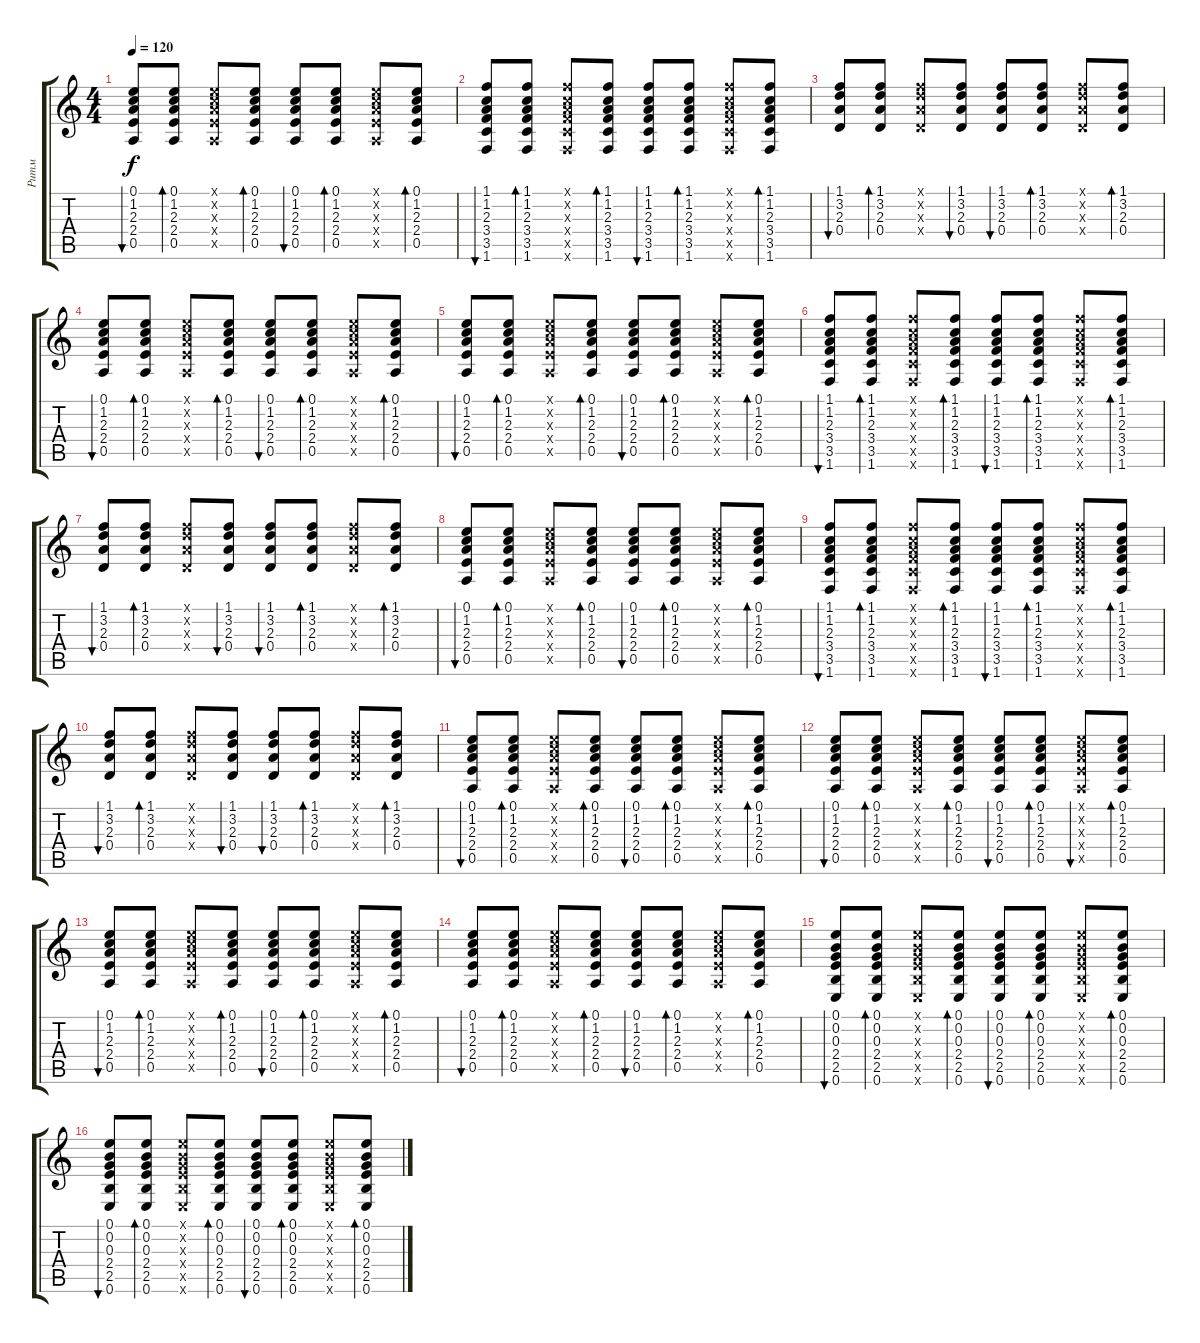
\track ("Ритм" "Ритм") {instrument acousticguitarsteel}
\staff {score tabs}
\tuning (E4 B3 G3 D3 A2 E2) {hide}
\ts (4 4)
\tempo 120
\clef g2
\ks c
(0.1 1.2 2.3 2.4 0.5).8{bu 30 dy f} (0.1 1.2 2.3 2.4 0.5).8{bd 30} (0.1{x} 1.2{x} 2.3{x} 2.4{x} 0.5{x}).8 (0.1 1.2 2.3 2.4 0.5).8{bd 30} (0.1 1.2 2.3 2.4 0.5).8{bu 30} (0.1 1.2 2.3 2.4 0.5).8{bd 30} (0.1{x} 1.2{x} 2.3{x} 2.4{x} 0.5{x}).8 (0.1 1.2 2.3 2.4 0.5).8{bd 30} |
(1.1 1.2 2.3 3.4 3.5 1.6).8{bu 30} (1.1 1.2 2.3 3.4 3.5 1.6).8{bd 30} (1.1{x} 1.2{x} 2.3{x} 3.4{x} 3.5{x} 1.6{x}).8 (1.1 1.2 2.3 3.4 3.5 1.6).8{bd 30} (1.1 1.2 2.3 3.4 3.5 1.6).8{bu 30} (1.1 1.2 2.3 3.4 3.5 1.6).8{bd 30} (1.1{x} 1.2{x} 2.3{x} 3.4{x} 3.5{x} 1.6{x}).8 (1.1 1.2 2.3 3.4 3.5 1.6).8{bd 30} |
(1.1 3.2 2.3 0.4).8{bu 30} (1.1 3.2 2.3 0.4).8{bd 30} (1.1{x} 3.2{x} 2.3{x} 0.4{x}).8 (1.1 3.2 2.3 0.4).8{bu 30} (1.1 3.2 2.3 0.4).8{bu 30} (1.1 3.2 2.3 0.4).8{bd 30} (1.1{x} 3.2{x} 2.3{x} 0.4{x}).8 (1.1 3.2 2.3 0.4).8{bd 30} |
(0.1 1.2 2.3 2.4 0.5).8{bu 30} (0.1 1.2 2.3 2.4 0.5).8{bd 30} (0.1{x} 1.2{x} 2.3{x} 2.4{x} 0.5{x}).8 (0.1 1.2 2.3 2.4 0.5).8{bd 30} (0.1 1.2 2.3 2.4 0.5).8{bu 30} (0.1 1.2 2.3 2.4 0.5).8{bd 30} (0.1{x} 1.2{x} 2.3{x} 2.4{x} 0.5{x}).8 (0.1 1.2 2.3 2.4 0.5).8{bd 30} |
(0.1 1.2 2.3 2.4 0.5).8{bu 30} (0.1 1.2 2.3 2.4 0.5).8{bd 30} (0.1{x} 1.2{x} 2.3{x} 2.4{x} 0.5{x}).8 (0.1 1.2 2.3 2.4 0.5).8{bd 30} (0.1 1.2 2.3 2.4 0.5).8{bu 30} (0.1 1.2 2.3 2.4 0.5).8{bd 30} (0.1{x} 1.2{x} 2.3{x} 2.4{x} 0.5{x}).8 (0.1 1.2 2.3 2.4 0.5).8{bd 30} |
(1.1 1.2 2.3 3.4 3.5 1.6).8{bu 30} (1.1 1.2 2.3 3.4 3.5 1.6).8{bd 30} (1.1{x} 1.2{x} 2.3{x} 3.4{x} 3.5{x} 1.6{x}).8 (1.1 1.2 2.3 3.4 3.5 1.6).8{bd 30} (1.1 1.2 2.3 3.4 3.5 1.6).8{bu 30} (1.1 1.2 2.3 3.4 3.5 1.6).8{bd 30} (1.1{x} 1.2{x} 2.3{x} 3.4{x} 3.5{x} 1.6{x}).8 (1.1 1.2 2.3 3.4 3.5 1.6).8{bd 30} |
(1.1 3.2 2.3 0.4).8{bu 30} (1.1 3.2 2.3 0.4).8{bd 30} (1.1{x} 3.2{x} 2.3{x} 0.4{x}).8 (1.1 3.2 2.3 0.4).8{bu 30} (1.1 3.2 2.3 0.4).8{bu 30} (1.1 3.2 2.3 0.4).8{bd 30} (1.1{x} 3.2{x} 2.3{x} 0.4{x}).8 (1.1 3.2 2.3 0.4).8{bd 30} |
(0.1 1.2 2.3 2.4 0.5).8{bu 30} (0.1 1.2 2.3 2.4 0.5).8{bd 30} (0.1{x} 1.2{x} 2.3{x} 2.4{x} 0.5{x}).8 (0.1 1.2 2.3 2.4 0.5).8{bd 30} (0.1 1.2 2.3 2.4 0.5).8{bu 30} (0.1 1.2 2.3 2.4 0.5).8{bd 30} (0.1{x} 1.2{x} 2.3{x} 2.4{x} 0.5{x}).8 (0.1 1.2 2.3 2.4 0.5).8{bd 30} |
(1.1 1.2 2.3 3.4 3.5 1.6).8{bu 30} (1.1 1.2 2.3 3.4 3.5 1.6).8{bd 30} (1.1{x} 1.2{x} 2.3{x} 3.4{x} 3.5{x} 1.6{x}).8 (1.1 1.2 2.3 3.4 3.5 1.6).8{bd 30} (1.1 1.2 2.3 3.4 3.5 1.6).8{bu 30} (1.1 1.2 2.3 3.4 3.5 1.6).8{bd 30} (1.1{x} 1.2{x} 2.3{x} 3.4{x} 3.5{x} 1.6{x}).8 (1.1 1.2 2.3 3.4 3.5 1.6).8{bd 30} |
(1.1 3.2 2.3 0.4).8{bu 30} (1.1 3.2 2.3 0.4).8{bd 30} (1.1{x} 3.2{x} 2.3{x} 0.4{x}).8 (1.1 3.2 2.3 0.4).8{bu 30} (1.1 3.2 2.3 0.4).8{bu 30} (1.1 3.2 2.3 0.4).8{bd 30} (1.1{x} 3.2{x} 2.3{x} 0.4{x}).8 (1.1 3.2 2.3 0.4).8{bd 30} |
(0.1 1.2 2.3 2.4 0.5).8{bu 30} (0.1 1.2 2.3 2.4 0.5).8{bd 30} (0.1{x} 1.2{x} 2.3{x} 2.4{x} 0.5{x}).8 (0.1 1.2 2.3 2.4 0.5).8{bd 30} (0.1 1.2 2.3 2.4 0.5).8{bu 30} (0.1 1.2 2.3 2.4 0.5).8{bd 30} (0.1{x} 1.2{x} 2.3{x} 2.4{x} 0.5{x}).8 (0.1 1.2 2.3 2.4 0.5).8{bd 30} |
(0.1 1.2 2.3 2.4 0.5).8{bu 30} (0.1 1.2 2.3 2.4 0.5).8{bd 30} (0.1{x} 1.2{x} 2.3{x} 2.4{x} 0.5{x}).8 (0.1 1.2 2.3 2.4 0.5).8{bd 30} (0.1 1.2 2.3 2.4 0.5).8{bu 30} (0.1 1.2 2.3 2.4 0.5).8{bd 30} (0.1{x} 1.2{x} 2.3{x} 2.4{x} 0.5{x}).8{bu 30} (0.1 1.2 2.3 2.4 0.5).8{bd 30} |
(0.1 1.2 2.3 2.4 0.5).8{bu 30} (0.1 1.2 2.3 2.4 0.5).8{bd 30} (0.1{x} 1.2{x} 2.3{x} 2.4{x} 0.5{x}).8 (0.1 1.2 2.3 2.4 0.5).8{bd 30} (0.1 1.2 2.3 2.4 0.5).8{bu 30} (0.1 1.2 2.3 2.4 0.5).8{bd 30} (0.1{x} 1.2{x} 2.3{x} 2.4{x} 0.5{x}).8 (0.1 1.2 2.3 2.4 0.5).8{bd 30} |
(0.1 1.2 2.3 2.4 0.5).8{bu 30} (0.1 1.2 2.3 2.4 0.5).8{bd 30} (0.1{x} 1.2{x} 2.3{x} 2.4{x} 0.5{x}).8 (0.1 1.2 2.3 2.4 0.5).8{bd 30} (0.1 1.2 2.3 2.4 0.5).8{bu 30} (0.1 1.2 2.3 2.4 0.5).8{bd 30} (0.1{x} 1.2{x} 2.3{x} 2.4{x} 0.5{x}).8 (0.1 1.2 2.3 2.4 0.5).8{bd 30} |
(0.1 0.2 0.3 2.4 2.5 0.6).8{bu 30} (0.1 0.2 0.3 2.4 2.5 0.6).8{bd 30} (0.1{x} 0.2{x} 0.3{x} 2.4{x} 2.5{x} 0.6{x}).8 (0.1 0.2 0.3 2.4 2.5 0.6).8{bd 30} (0.1 0.2 0.3 2.4 2.5 0.6).8{bu 30} (0.1 0.2 0.3 2.4 2.5 0.6).8{bd 30} (0.1{x} 0.2{x} 0.3{x} 2.4{x} 2.5{x} 0.6{x}).8 (0.1 0.2 0.3 2.4 2.5 0.6).8{bd 30} |
(0.1 0.2 0.3 2.4 2.5 0.6).8{bu 30} (0.1 0.2 0.3 2.4 2.5 0.6).8{bd 30} (0.1{x} 0.2{x} 0.3{x} 2.4{x} 2.5{x} 0.6{x}).8 (0.1 0.2 0.3 2.4 2.5 0.6).8{bd 30} (0.1 0.2 0.3 2.4 2.5 0.6).8{bu 30} (0.1 0.2 0.3 2.4 2.5 0.6).8{bd 30} (0.1{x} 0.2{x} 0.3{x} 2.4{x} 2.5{x} 0.6{x}).8 (0.1 0.2 0.3 2.4 2.5 0.6).8{bd 30}
